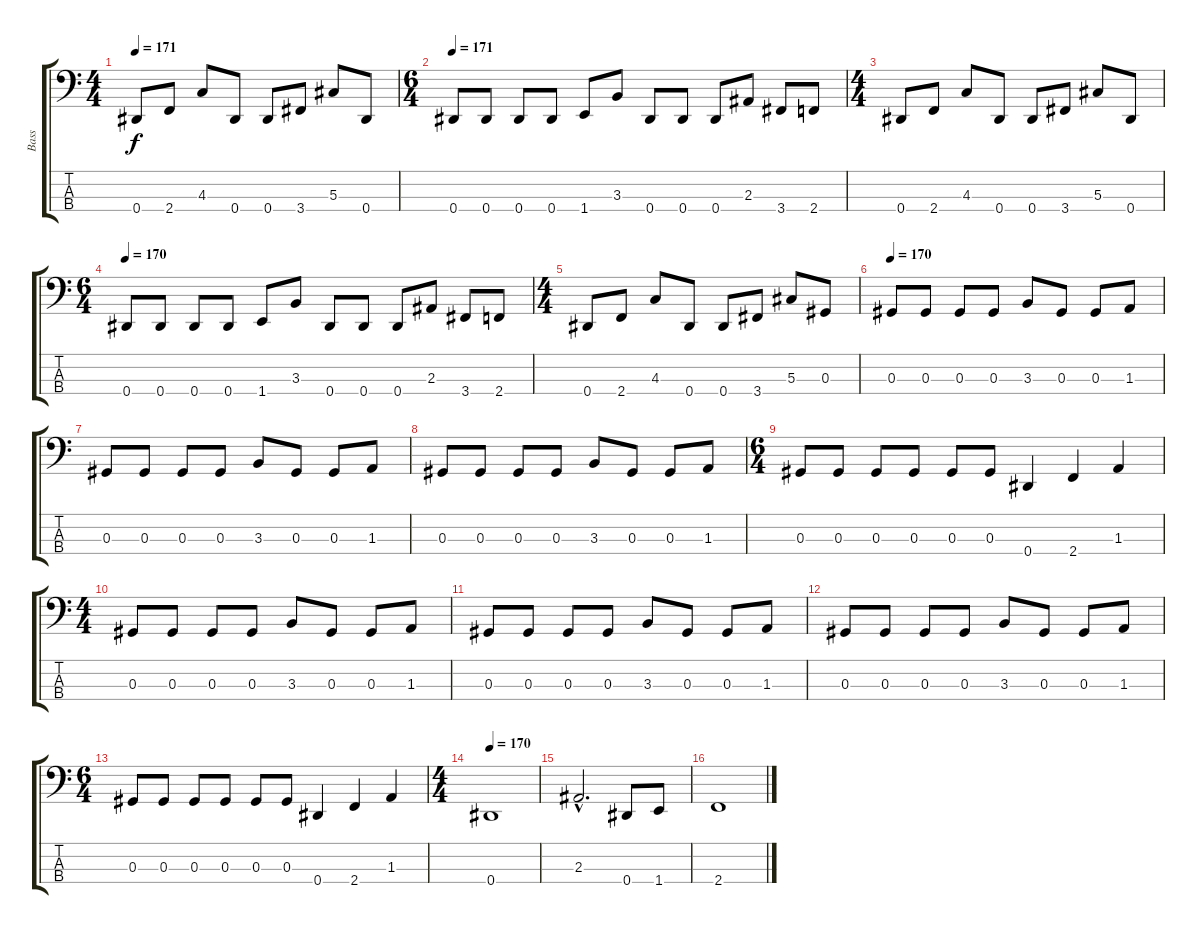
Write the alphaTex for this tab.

\track ("Bass" "Bass") {instrument electricbasspick}
\staff {score tabs}
\tuning (Gb2 Db2 Ab1 Eb1) {hide}
\ts (4 4)
\tempo 171
\clef f4
\ks c
0.4.8{dy f} 2.4.8 4.3.8 0.4.8 0.4.8 3.4.8 5.3.8 0.4.8 |
\ts (6 4)
\tempo 170
\tempo 171
0.4.8 0.4.8 0.4.8 0.4.8 1.4.8 3.3.8 0.4.8 0.4.8 0.4.8 2.3.8 3.4.8 2.4.8 |
\ts (4 4)
0.4.8 2.4.8 4.3.8 0.4.8 0.4.8 3.4.8 5.3.8 0.4.8 |
\ts (6 4)
\tempo 170
0.4.8 0.4.8 0.4.8 0.4.8 1.4.8 3.3.8 0.4.8 0.4.8 0.4.8 2.3.8 3.4.8 2.4.8 |
\ts (4 4)
0.4.8 2.4.8 4.3.8 0.4.8 0.4.8 3.4.8 5.3.8 0.3.8 |
\tempo 170
0.3.8 0.3.8 0.3.8 0.3.8 3.3.8 0.3.8 0.3.8 1.3.8 |
0.3.8 0.3.8 0.3.8 0.3.8 3.3.8 0.3.8 0.3.8 1.3.8 |
0.3.8 0.3.8 0.3.8 0.3.8 3.3.8 0.3.8 0.3.8 1.3.8 |
\ts (6 4)
0.3.8 0.3.8 0.3.8 0.3.8 0.3.8 0.3.8 0.4.4 2.4.4 1.3.4 |
\ts (4 4)
0.3.8 0.3.8 0.3.8 0.3.8 3.3.8 0.3.8 0.3.8 1.3.8 |
0.3.8 0.3.8 0.3.8 0.3.8 3.3.8 0.3.8 0.3.8 1.3.8 |
0.3.8 0.3.8 0.3.8 0.3.8 3.3.8 0.3.8 0.3.8 1.3.8 |
\ts (6 4)
0.3.8 0.3.8 0.3.8 0.3.8 0.3.8 0.3.8 0.4.4 2.4.4 1.3.4 |
\ts (4 4)
\tempo 170
0.4.1 |
2.3{hac}.2{d} 0.4.8 1.4.8 |
2.4.1
